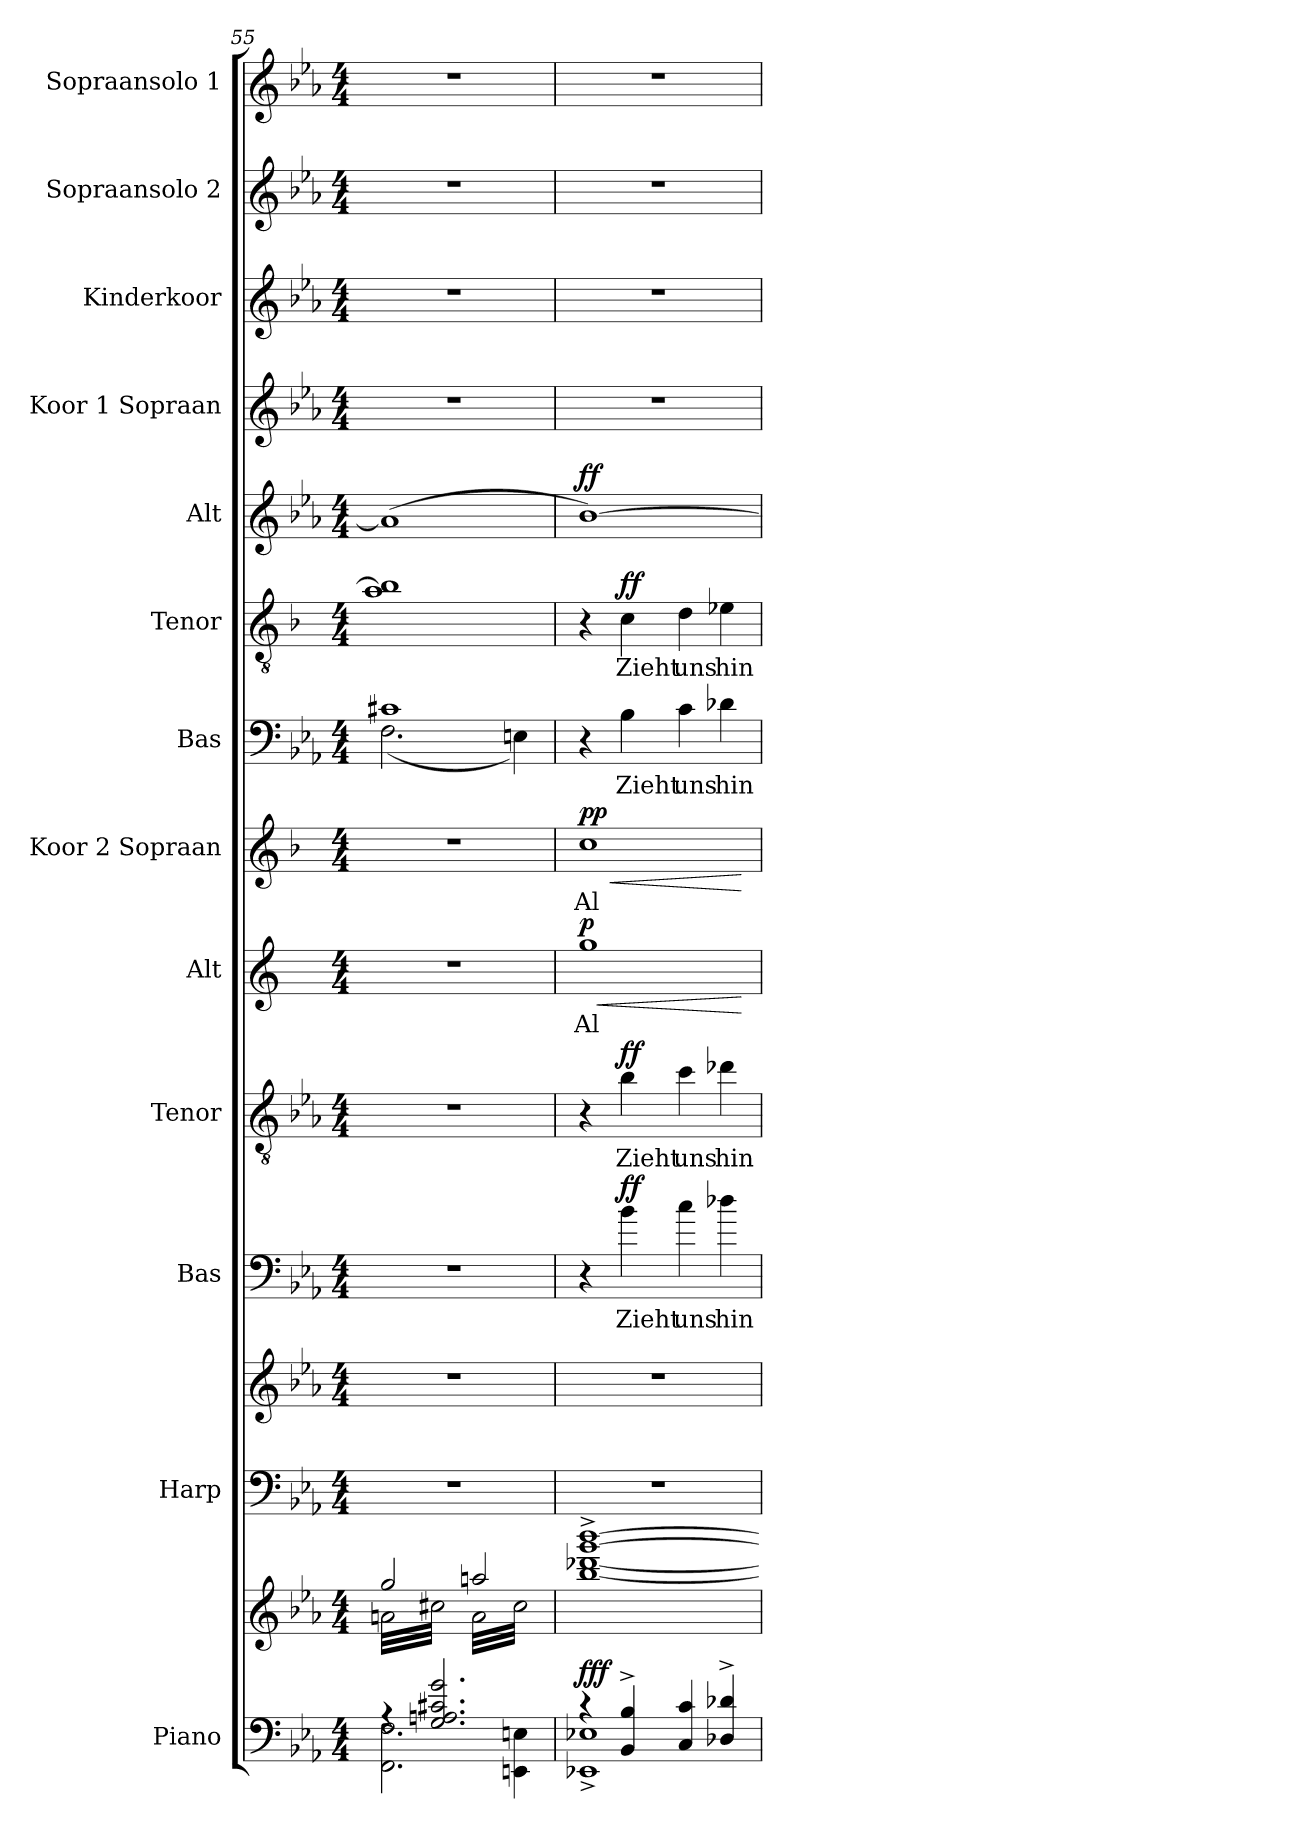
**kern	**kern	**dynam	**kern	**kern	**kern	**text	**dynam	**kern	**text	**dynam	**kern	**text	**dynam	**kern	**text	**dynam	**kern	**text	**kern	**text	**dynam	**kern	**dynam	**kern	**kern	**kern	**kern
*part13	*part13	*part13	*part12	*part12	*part11	*part11	*part11	*part10	*part10	*part10	*part9	*part9	*part9	*part8	*part8	*part8	*part7	*part7	*part6	*part6	*part6	*part5	*part5	*part4	*part3	*part2	*part1
*staff15	*staff14	*staff14/15	*staff13	*staff12	*staff11	*staff11	*staff11	*staff10	*staff10	*staff10	*staff9	*staff9	*staff9	*staff8	*staff8	*staff8	*staff7	*staff7	*staff6	*staff6	*staff6	*staff5	*staff5	*staff4	*staff3	*staff2	*staff1
*I"Piano	*	*	*I"Harp	*	*I"Bas	*	*	*I"Tenor	*	*	*I"Alt	*	*	*I"Koor 2 Sopraan	*	*	*I"Bas	*	*I"Tenor	*	*	*I"Alt	*	*I"Koor 1 Sopraan	*I"Kinderkoor	*I"Sopraansolo 2	*I"Sopraansolo 1
*I'Pno.	*	*	*I'Hrp.	*	*I'Bs.	*	*	*I'T.	*	*	*I'A.	*	*	*I'S.	*	*	*I'Bs.	*	*I'T.	*	*	*I'A.	*	*I'S.	*I'Kk.	*I'2.S.	*I'1. S.
*clefF4	*clefG2	*	*clefF4	*clefG2	*clefF4	*	*	*clefGv2	*	*	*clefG2	*	*	*clefG2	*	*	*clefF4	*	*clefGv2	*	*	*clefG2	*	*clefG2	*clefG2	*clefG2	*clefG2
*	*	*	*	*	*ITrd12c21	*	*	*ITrd8c14	*	*	*ITrd5c9	*	*	*ITrd1c2	*	*	*	*	*ITrd1c2	*	*	*	*	*	*	*	*
*k[b-e-a-]	*k[b-e-a-]	*	*k[b-e-a-]	*k[b-e-a-]	*k[b-e-a-]	*	*	*k[b-e-a-]	*	*	*k[b-e-a-]	*	*	*k[b-e-a-]	*	*	*k[b-e-a-]	*	*k[b-e-a-]	*	*	*k[b-e-a-]	*	*k[b-e-a-]	*k[b-e-a-]	*k[b-e-a-]	*k[b-e-a-]
*M4/4	*M4/4	*	*M4/4	*M4/4	*M4/4	*	*	*M4/4	*	*	*M4/4	*	*	*M4/4	*	*	*M4/4	*	*M4/4	*	*	*M4/4	*	*M4/4	*M4/4	*M4/4	*M4/4
=55	=55	=55	=55	=55	=55	=55	=55	=55	=55	=55	=55	=55	=55	=55	=55	=55	=55	=55	=55	=55	=55	=55	=55	=55	=55	=55	=55
*^	*^	*	*	*	*	*	*	*	*	*	*	*	*	*	*	*	*^	*	*	*	*	*	*	*	*	*	*
*	*	*tremolo	*	*	*	*	*	*	*	*	*	*	*	*	*	*	*	*	*	*	*	*	*	*	*	*	*	*	*	*
4rA	2.FF\ 2.F\	32an\LLL	2gg/	.	1r	1r	1r	.	.	1r	.	.	1r	.	.	1r	.	.	1c#X	(2.F\	.	1g 1a]	.	.	(1a]	.	1r	1r	1r	1r
.	.	32cc#X\	.	.	.	.	.	.	.	.	.	.	.	.	.	.	.	.	.	.	.	.	.	.	.	.	.	.	.	.
.	.	32an\	.	.	.	.	.	.	.	.	.	.	.	.	.	.	.	.	.	.	.	.	.	.	.	.	.	.	.	.
.	.	32cc#X\	.	.	.	.	.	.	.	.	.	.	.	.	.	.	.	.	.	.	.	.	.	.	.	.	.	.	.	.
.	.	32an\	.	.	.	.	.	.	.	.	.	.	.	.	.	.	.	.	.	.	.	.	.	.	.	.	.	.	.	.
.	.	32cc#X\	.	.	.	.	.	.	.	.	.	.	.	.	.	.	.	.	.	.	.	.	.	.	.	.	.	.	.	.
.	.	32an\	.	.	.	.	.	.	.	.	.	.	.	.	.	.	.	.	.	.	.	.	.	.	.	.	.	.	.	.
.	.	32cc#X\	.	.	.	.	.	.	.	.	.	.	.	.	.	.	.	.	.	.	.	.	.	.	.	.	.	.	.	.
2.G/ 2.An/ 2.c#X/ 2.g/	.	32an\	.	.	.	.	.	.	.	.	.	.	.	.	.	.	.	.	.	.	.	.	.	.	.	.	.	.	.	.
.	.	32cc#X\	.	.	.	.	.	.	.	.	.	.	.	.	.	.	.	.	.	.	.	.	.	.	.	.	.	.	.	.
.	.	32an\	.	.	.	.	.	.	.	.	.	.	.	.	.	.	.	.	.	.	.	.	.	.	.	.	.	.	.	.
.	.	32cc#X\	.	.	.	.	.	.	.	.	.	.	.	.	.	.	.	.	.	.	.	.	.	.	.	.	.	.	.	.
.	.	32an\	.	.	.	.	.	.	.	.	.	.	.	.	.	.	.	.	.	.	.	.	.	.	.	.	.	.	.	.
.	.	32cc#X\	.	.	.	.	.	.	.	.	.	.	.	.	.	.	.	.	.	.	.	.	.	.	.	.	.	.	.	.
.	.	32an\	.	.	.	.	.	.	.	.	.	.	.	.	.	.	.	.	.	.	.	.	.	.	.	.	.	.	.	.
.	.	32cc#X\JJJ	.	.	.	.	.	.	.	.	.	.	.	.	.	.	.	.	.	.	.	.	.	.	.	.	.	.	.	.
.	.	32a\LLL	2aan/	.	.	.	.	.	.	.	.	.	.	.	.	.	.	.	.	.	.	.	.	.	.	.	.	.	.	.
.	.	32cc#\	.	.	.	.	.	.	.	.	.	.	.	.	.	.	.	.	.	.	.	.	.	.	.	.	.	.	.	.
.	.	32a\	.	.	.	.	.	.	.	.	.	.	.	.	.	.	.	.	.	.	.	.	.	.	.	.	.	.	.	.
.	.	32cc#\	.	.	.	.	.	.	.	.	.	.	.	.	.	.	.	.	.	.	.	.	.	.	.	.	.	.	.	.
.	.	32a\	.	.	.	.	.	.	.	.	.	.	.	.	.	.	.	.	.	.	.	.	.	.	.	.	.	.	.	.
.	.	32cc#\	.	.	.	.	.	.	.	.	.	.	.	.	.	.	.	.	.	.	.	.	.	.	.	.	.	.	.	.
.	.	32a\	.	.	.	.	.	.	.	.	.	.	.	.	.	.	.	.	.	.	.	.	.	.	.	.	.	.	.	.
.	.	32cc#\	.	.	.	.	.	.	.	.	.	.	.	.	.	.	.	.	.	.	.	.	.	.	.	.	.	.	.	.
.	4EEn\ 4En\	32a\	.	.	.	.	.	.	.	.	.	.	.	.	.	.	.	.	.	4En\)	.	.	.	.	.	.	.	.	.	.
.	.	32cc#\	.	.	.	.	.	.	.	.	.	.	.	.	.	.	.	.	.	.	.	.	.	.	.	.	.	.	.	.
.	.	32a\	.	.	.	.	.	.	.	.	.	.	.	.	.	.	.	.	.	.	.	.	.	.	.	.	.	.	.	.
.	.	32cc#\	.	.	.	.	.	.	.	.	.	.	.	.	.	.	.	.	.	.	.	.	.	.	.	.	.	.	.	.
.	.	32a\	.	.	.	.	.	.	.	.	.	.	.	.	.	.	.	.	.	.	.	.	.	.	.	.	.	.	.	.
.	.	32cc#\	.	.	.	.	.	.	.	.	.	.	.	.	.	.	.	.	.	.	.	.	.	.	.	.	.	.	.	.
.	.	32a\	.	.	.	.	.	.	.	.	.	.	.	.	.	.	.	.	.	.	.	.	.	.	.	.	.	.	.	.
.	.	32cc#\JJJ	.	.	.	.	.	.	.	.	.	.	.	.	.	.	.	.	.	.	.	.	.	.	.	.	.	.	.	.
*	*	*Xtremolo	*	*	*	*	*	*	*	*	*	*	*	*	*	*	*	*	*	*	*	*	*	*	*	*	*	*	*	*
*	*	*v	*v	*	*	*	*	*	*	*	*	*	*	*	*	*	*	*	*v	*v	*	*	*	*	*	*	*	*	*	*
=56	=56	=56	=56	=56	=56	=56	=56	=56	=56	=56	=56	=56	=56	=56	=56	=56	=56	=56	=56	=56	=56	=56	=56	=56	=56	=56	=56	=56
*	*	*	*	*	*	*	*	*	*	*	*	*	*	*	*	*	*	*	*	*	*	*	*	*	*	*	*	*MM60
*	*	*	*	*	*	*	*	*	*	*	*	*	*	*	*	*	*	*^	*	*	*	*	*	*	*	*	*	*
!	!	!	!LO:DY:a=2	!	!	!	!	!	!	!	!	!	!	!LO:HP:b	!	!	!LO:HP:b	!	!	!	!	!	!	!	!	!	!	!	!
!	!	!	!	!	!	!	!	!	!	!	!	!	!	!LO:DY:n=1:a	!	!	!LO:DY:n=1:a	!	!	!	!	!	!	!	!	!	!	!	!
!	!	!	!	!	!	!	!	!	!	!	!	!	!	!	!	!	!LO:DY:n=2:a	!	!	!	!	!	!	!	!LO:DY:a	!	!	!	!
*	*	*	*	*	*	*	*	*	*	*	*	*	*	*	*	*	*	*v	*v	*	*	*	*	*	*	*	*	*	*
4rc	1EE-X^ 1E-X^	[1bb-^ [1ddd-X^ [1ggg^ [1bbb-^	fff	1r	1r	4r	.	.	4r	.	.	1b-	Al-	< p	1b-	Al-	< p p	4r	.	4r	.	.	[1b-)	ff	1r	1r	1r	1r
.	.	.	.	.	.	.	.	.	.	.	.	.	.	.	.	.	.	.	.	.	.	.	.	.	.	.	.	.
.	.	.	.	.	.	.	.	.	.	.	.	.	.	.	.	.	.	.	.	.	.	.	.	.	.	.	.	.
.	.	.	.	.	.	.	.	.	.	.	.	.	.	.	.	.	.	.	.	.	.	.	.	.	.	.	.	.
.	.	.	.	.	.	.	.	.	.	.	.	.	.	.	.	.	.	.	.	.	.	.	.	.	.	.	.	.
.	.	.	.	.	.	.	.	.	.	.	.	.	.	.	.	.	.	.	.	.	.	.	.	.	.	.	.	.
.	.	.	.	.	.	.	.	.	.	.	.	.	.	.	.	.	.	.	.	.	.	.	.	.	.	.	.	.
.	.	.	.	.	.	.	.	.	.	.	.	.	.	.	.	.	.	.	.	.	.	.	.	.	.	.	.	.
!	!	!	!	!	!	!	!	!LO:DY:a	!	!	!LO:DY:a	!	!	!	!	!	!	!	!	!	!	!LO:DY:a	!	!	!	!	!	!
4BB-/^ 4B-/^	.	.	.	.	.	4B-\	Zieht	ff	4B-\	Zieht	ff	.	.	.	.	.	.	4B-\	Zieht	4B-\	Zieht	ff	.	.	.	.	.	.
4C/ 4c/	.	.	.	.	.	4c\	uns	.	4c\	uns	.	.	.	.	.	.	.	4c\	uns	4c\	uns	.	.	.	.	.	.	.
4D-X/^ 4d-X/^	.	.	.	.	.	4d-X\	hin-	.	4d-X\	hin	.	.	.	.	.	.	.	4d-X\	hin-	4d-X\	hin	.	.	.	.	.	.	.
*v	*v	*	*	*	*	*	*	*	*	*	*	*	*	*	*	*	*	*	*	*	*	*	*	*	*	*	*	*
.	.	.	.	.	.	.	.	.	.	.	.	.	[	.	.	[	.	.	.	.	.	.	.	.	.	.	.
=	=	=	=	=	=	=	=	=	=	=	=	=	=	=	=	=	=	=	=	=	=	=	=	=	=	=	=
*-	*-	*-	*-	*-	*-	*-	*-	*-	*-	*-	*-	*-	*-	*-	*-	*-	*-	*-	*-	*-	*-	*-	*-	*-	*-	*-	*-
